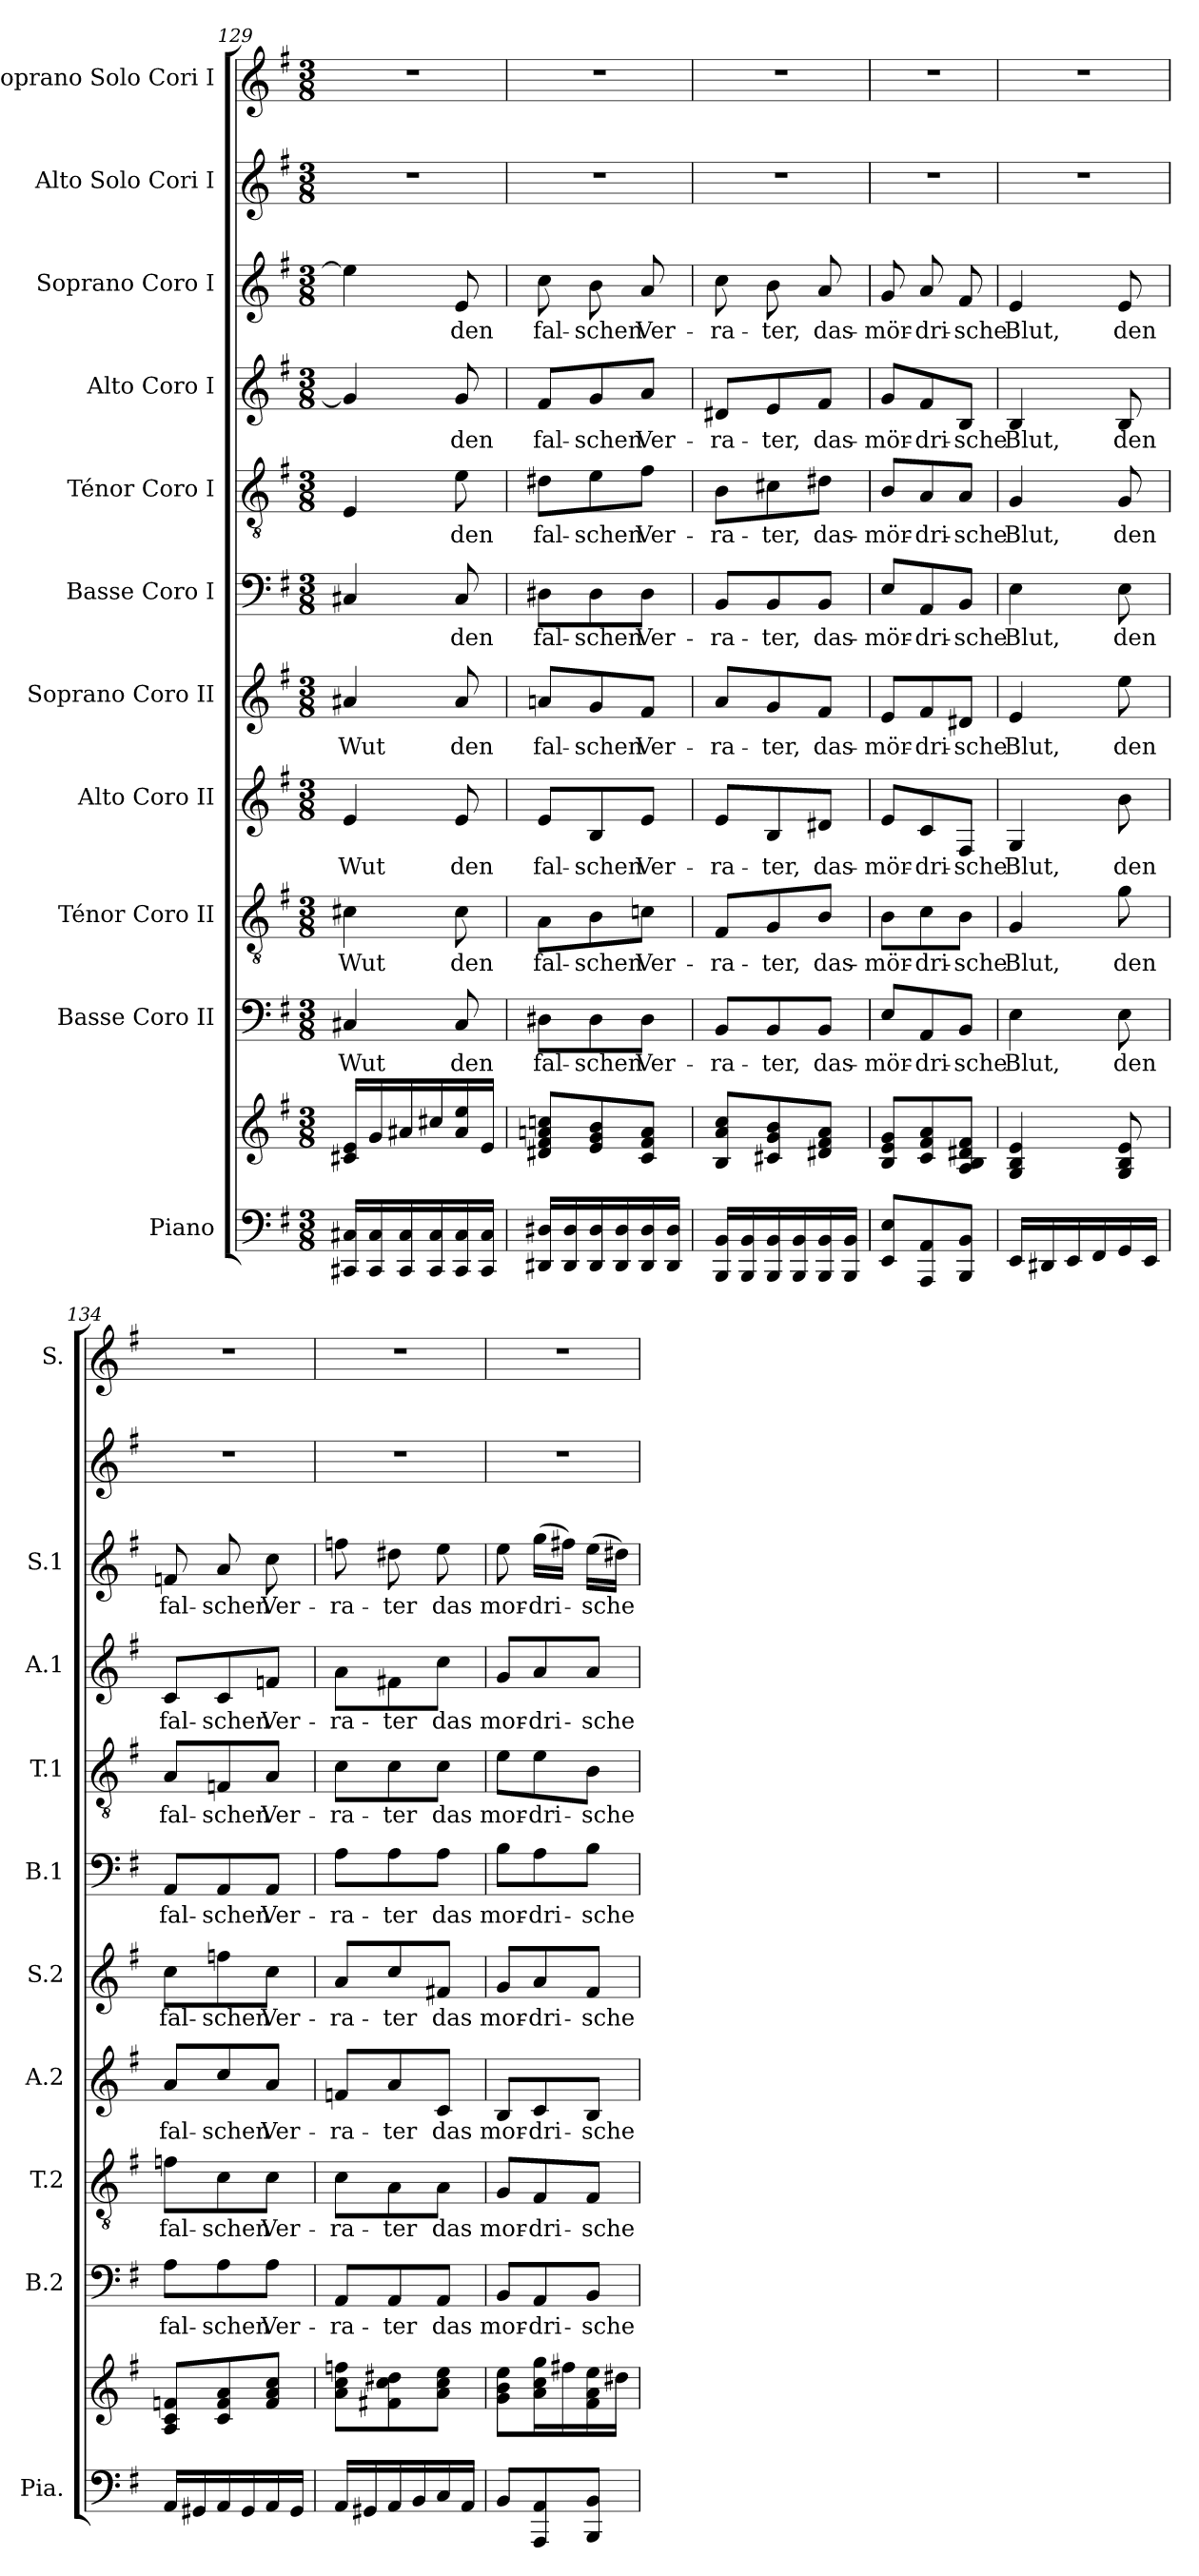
**kern	**kern	**kern	**text	**kern	**text	**kern	**text	**kern	**text	**kern	**text	**kern	**text	**kern	**text	**kern	**text	**kern	**kern
*part11	*part11	*part10	*part10	*part9	*part9	*part8	*part8	*part7	*part7	*part6	*part6	*part5	*part5	*part4	*part4	*part3	*part3	*part2	*part1
*staff12	*staff11	*staff10	*staff10	*staff9	*staff9	*staff8	*staff8	*staff7	*staff7	*staff6	*staff6	*staff5	*staff5	*staff4	*staff4	*staff3	*staff3	*staff2	*staff1
*I"Piano	*	*I"Basse Coro II	*	*I"Ténor Coro II	*	*I"Alto Coro II	*	*I"Soprano Coro II	*	*I"Basse Coro I	*	*I"Ténor Coro I	*	*I"Alto Coro I	*	*I"Soprano Coro I	*	*I"Alto Solo Cori I	*I"Soprano Solo Cori I
*I'Pia.	*	*I'B.2	*	*I'T.2	*	*I'A.2	*	*I'S.2	*	*I'B.1	*	*I'T.1	*	*I'A.1	*	*I'S.1	*	*	*I'S.
*clefF4	*clefG2	*clefF4	*	*clefGv2	*	*clefG2	*	*clefG2	*	*clefF4	*	*clefGv2	*	*clefG2	*	*clefG2	*	*clefG2	*clefG2
*k[f#]	*k[f#]	*k[f#]	*	*k[f#]	*	*k[f#]	*	*k[f#]	*	*k[f#]	*	*k[f#]	*	*k[f#]	*	*k[f#]	*	*k[f#]	*k[f#]
*M3/8	*M3/8	*M3/8	*	*M3/8	*	*M3/8	*	*M3/8	*	*M3/8	*	*M3/8	*	*M3/8	*	*M3/8	*	*M3/8	*M3/8
=129	=129	=129	=129	=129	=129	=129	=129	=129	=129	=129	=129	=129	=129	=129	=129	=129	=129	=129	=129
!	!	!	!LO:LY:b	!	!LO:LY:b	!	!LO:LY:b	!	!LO:LY:b	!	!	!	!	!	!	!	!	!	!
16CC#X/ 16C#X/LL	16c#X/ 16e/LL	4C#X!/	Wut	4c#X!\	Wut	4e!/	Wut	4a#X!/	Wut	4C#X!/	.	4E!/	.	4g!/]	.	4ee!\]	.	4.r	4.r
16CC#/ 16C#/	16g/	.	.	.	.	.	.	.	.	.	.	.	.	.	.	.	.	.	.
16CC#/ 16C#/	16a#X/	.	.	.	.	.	.	.	.	.	.	.	.	.	.	.	.	.	.
16CC#/ 16C#/	16cc#X/	.	.	.	.	.	.	.	.	.	.	.	.	.	.	.	.	.	.
!	!	!	!LO:LY:b	!	!LO:LY:b	!	!LO:LY:b	!	!LO:LY:b	!	!LO:LY:b	!	!LO:LY:b	!	!LO:LY:b	!	!LO:LY:b	!	!
16CC#/ 16C#/	16a#/ 16ee/	8C#!/	den	8c#!\	den	8e!/	den	8a#!/	den	8C#!/	den	8e!\	den	8g!/	den	8e!/	den	.	.
16CC#/ 16C#/JJ	16e/JJ	.	.	.	.	.	.	.	.	.	.	.	.	.	.	.	.	.	.
=130	=130	=130	=130	=130	=130	=130	=130	=130	=130	=130	=130	=130	=130	=130	=130	=130	=130	=130	=130
!	!	!	!LO:LY:b	!	!LO:LY:b	!	!LO:LY:b	!	!LO:LY:b	!	!LO:LY:b	!	!LO:LY:b	!	!LO:LY:b	!	!LO:LY:b	!	!
16DD#X/ 16D#X/LL	8d#X/ 8f#/ 8an/ 8ccn/L	8D#X!\L	fal-	8A!\L	fal-	8e!/L	fal-	8an!/L	fal-	8D#X!\L	fal-	8d#X!\L	fal-	8f#!/L	fal-	8cc!\	fal-	4.r	4.r
16DD#/ 16D#/	.	.	.	.	.	.	.	.	.	.	.	.	.	.	.	.	.	.	.
!	!	!	!LO:LY:b	!	!LO:LY:b	!	!LO:LY:b	!	!LO:LY:b	!	!LO:LY:b	!	!LO:LY:b	!	!LO:LY:b	!	!LO:LY:b	!	!
16DD#/ 16D#/	8e/ 8g/ 8b/	8D#!\	-schen	8B!\	-schen	8B!/	-schen	8g!/	-schen	8D#!\	-schen	8e!\	-schen	8g!/	-schen	8b!\	-schen	.	.
16DD#/ 16D#/	.	.	.	.	.	.	.	.	.	.	.	.	.	.	.	.	.	.	.
!	!	!	!LO:LY:b	!	!LO:LY:b	!	!LO:LY:b	!	!LO:LY:b	!	!LO:LY:b	!	!LO:LY:b	!	!LO:LY:b	!	!LO:LY:b	!	!
16DD#/ 16D#/	8c/ 8f#/ 8a/J	8D#!\J	Ver-	8cn!\J	Ver-	8e!/J	Ver-	8f#!/J	Ver-	8D#!\J	Ver-	8f#!\J	Ver-	8a!/J	Ver-	8a!/	Ver-	.	.
16DD#/ 16D#/JJ	.	.	.	.	.	.	.	.	.	.	.	.	.	.	.	.	.	.	.
=131	=131	=131	=131	=131	=131	=131	=131	=131	=131	=131	=131	=131	=131	=131	=131	=131	=131	=131	=131
!	!	!	!LO:LY:b	!	!LO:LY:b	!	!LO:LY:b	!	!LO:LY:b	!	!LO:LY:b	!	!LO:LY:b	!	!LO:LY:b	!	!LO:LY:b	!	!
16BBB/ 16BB/LL	8B/ 8a/ 8cc/L	8BB!/L	-ra-	8F#!/L	-ra-	8e!/L	-ra-	8a!/L	-ra-	8BB!/L	-ra-	8B!\L	-ra-	8d#X!/L	-ra-	8cc!\	-ra-	4.r	4.r
16BBB/ 16BB/	.	.	.	.	.	.	.	.	.	.	.	.	.	.	.	.	.	.	.
!	!	!	!LO:LY:b	!	!LO:LY:b	!	!LO:LY:b	!	!LO:LY:b	!	!LO:LY:b	!	!LO:LY:b	!	!LO:LY:b	!	!LO:LY:b	!	!
16BBB/ 16BB/	8c#X/ 8g/ 8b/	8BB!/	-ter,	8G!/	-ter,	8B!/	-ter,	8g!/	-ter,	8BB!/	-ter,	8c#X!\	-ter,	8e!/	-ter,	8b!\	-ter,	.	.
16BBB/ 16BB/	.	.	.	.	.	.	.	.	.	.	.	.	.	.	.	.	.	.	.
!	!	!	!LO:LY:b	!	!LO:LY:b	!	!LO:LY:b	!	!LO:LY:b	!	!LO:LY:b	!	!LO:LY:b	!	!LO:LY:b	!	!LO:LY:b	!	!
16BBB/ 16BB/	8d#X/ 8f#/ 8a/J	8BB!/J	das-	8B!/J	das-	8d#X!/J	das-	8f#!/J	das-	8BB!/J	das-	8d#X!\J	das-	8f#!/J	das-	8a!/	das-	.	.
16BBB/ 16BB/JJ	.	.	.	.	.	.	.	.	.	.	.	.	.	.	.	.	.	.	.
!!LO:PB:g=z
=132	=132	=132	=132	=132	=132	=132	=132	=132	=132	=132	=132	=132	=132	=132	=132	=132	=132	=132	=132
!	!	!	!LO:LY:b	!	!LO:LY:b	!	!LO:LY:b	!	!LO:LY:b	!	!LO:LY:b	!	!LO:LY:b	!	!LO:LY:b	!	!LO:LY:b	!	!
8EE/ 8E/L	8B/ 8e/ 8g/L	8E!/L	mör-	8B!\L	mör-	8e!/L	mör-	8e!/L	mör-	8E!/L	mör-	8B!/L	mör-	8g!/L	mör-	8g!/	mör-	4.r	4.r
!	!	!	!LO:LY:b	!	!LO:LY:b	!	!LO:LY:b	!	!LO:LY:b	!	!LO:LY:b	!	!LO:LY:b	!	!LO:LY:b	!	!LO:LY:b	!	!
8AAA/ 8AA/	8c/ 8f#/ 8a/	8AA!/	-dri-	8c!\	-dri-	8c!/	-dri-	8f#!/	-dri-	8AA!/	-dri-	8A!/	-dri-	8f#!/	-dri-	8a!/	-dri-	.	.
!	!	!	!LO:LY:b	!	!LO:LY:b	!	!LO:LY:b	!	!LO:LY:b	!	!LO:LY:b	!	!LO:LY:b	!	!LO:LY:b	!	!LO:LY:b	!	!
8BBB/ 8BB/J	8A/ 8B/ 8d#X/ 8f#/J	8BB!/J	-sche	8B!\J	-sche	8F#!/J	-sche	8d#X!/J	-sche	8BB!/J	-sche	8A!/J	-sche	8B!/J	-sche	8f#!/	-sche	.	.
=133	=133	=133	=133	=133	=133	=133	=133	=133	=133	=133	=133	=133	=133	=133	=133	=133	=133	=133	=133
!	!	!	!LO:LY:b	!	!LO:LY:b	!	!LO:LY:b	!	!LO:LY:b	!	!LO:LY:b	!	!LO:LY:b	!	!LO:LY:b	!	!LO:LY:b	!	!
16EE/LL	4G/ 4B/ 4e/	4E!\	Blut,	4G!/	Blut,	4G!/	Blut,	4e!/	Blut,	4E!\	Blut,	4G!/	Blut,	4B!/	Blut,	4e!/	Blut,	4.r	4.r
16DD#X/	.	.	.	.	.	.	.	.	.	.	.	.	.	.	.	.	.	.	.
16EE/	.	.	.	.	.	.	.	.	.	.	.	.	.	.	.	.	.	.	.
16FF#/	.	.	.	.	.	.	.	.	.	.	.	.	.	.	.	.	.	.	.
!	!	!	!LO:LY:b	!	!LO:LY:b	!	!LO:LY:b	!	!LO:LY:b	!	!LO:LY:b	!	!LO:LY:b	!	!LO:LY:b	!	!LO:LY:b	!	!
16GG/	8G/ 8B/ 8e/	8E!\	den	8g!\	den	8b!\	den	8ee!\	den	8E!\	den	8G!/	den	8B!/	den	8e!/	den	.	.
16EE/JJ	.	.	.	.	.	.	.	.	.	.	.	.	.	.	.	.	.	.	.
!!LO:PB:g=z
=134	=134	=134	=134	=134	=134	=134	=134	=134	=134	=134	=134	=134	=134	=134	=134	=134	=134	=134	=134
!	!	!	!LO:LY:b	!	!LO:LY:b	!	!LO:LY:b	!	!LO:LY:b	!	!LO:LY:b	!	!LO:LY:b	!	!LO:LY:b	!	!LO:LY:b	!	!
16AA/LL	8A/ 8c/ 8fn/L	8A!\L	fal-	8fn!\L	fal-	8a!/L	fal-	8cc!\L	fal-	8AA!/L	fal-	8A!/L	fal-	8c!/L	fal-	8fn!/	fal-	4.r	4.r
16GG#X/	.	.	.	.	.	.	.	.	.	.	.	.	.	.	.	.	.	.	.
!	!	!	!LO:LY:b	!	!LO:LY:b	!	!LO:LY:b	!	!LO:LY:b	!	!LO:LY:b	!	!LO:LY:b	!	!LO:LY:b	!	!LO:LY:b	!	!
16AA/	8c/ 8f/ 8a/	8A!\	-schen	8c!\	-schen	8cc!/	-schen	8ffn!\	-schen	8AA!/	-schen	8Fn!/	-schen	8c!/	-schen	8a!/	-schen	.	.
16GG#/	.	.	.	.	.	.	.	.	.	.	.	.	.	.	.	.	.	.	.
!	!	!	!LO:LY:b	!	!LO:LY:b	!	!LO:LY:b	!	!LO:LY:b	!	!LO:LY:b	!	!LO:LY:b	!	!LO:LY:b	!	!LO:LY:b	!	!
16AA/	8f/ 8a/ 8cc/J	8A!\J	Ver-	8c!\J	Ver-	8a!/J	Ver-	8cc!\J	Ver-	8AA!/J	Ver-	8A!/J	Ver-	8fn!/J	Ver-	8cc!\	Ver-	.	.
16GG#/JJ	.	.	.	.	.	.	.	.	.	.	.	.	.	.	.	.	.	.	.
=135	=135	=135	=135	=135	=135	=135	=135	=135	=135	=135	=135	=135	=135	=135	=135	=135	=135	=135	=135
!	!	!	!LO:LY:b	!	!LO:LY:b	!	!LO:LY:b	!	!LO:LY:b	!	!LO:LY:b	!	!LO:LY:b	!	!LO:LY:b	!	!LO:LY:b	!	!
16AA/LL	8a\ 8cc\ 8ffn\L	8AA!/L	-ra-	8c!\L	-ra-	8fn!/L	-ra-	8a!/L	-ra-	8A!\L	-ra-	8c!\L	-ra-	8a!\L	-ra-	8ffn!\	-ra-	4.r	4.r
16GG#X/	.	.	.	.	.	.	.	.	.	.	.	.	.	.	.	.	.	.	.
!	!	!	!LO:LY:b	!	!LO:LY:b	!	!LO:LY:b	!	!LO:LY:b	!	!LO:LY:b	!	!LO:LY:b	!	!LO:LY:b	!	!LO:LY:b	!	!
16AA/	8f#X\ 8cc\ 8dd#X\	8AA!/	-ter	8A!\	-ter	8a!/	-ter	8cc!/	-ter	8A!\	-ter	8c!\	-ter	8f#X!\	-ter	8dd#X!\	-ter	.	.
16BB/	.	.	.	.	.	.	.	.	.	.	.	.	.	.	.	.	.	.	.
!	!	!	!LO:LY:b	!	!LO:LY:b	!	!LO:LY:b	!	!LO:LY:b	!	!LO:LY:b	!	!LO:LY:b	!	!LO:LY:b	!	!LO:LY:b	!	!
16C/	8a\ 8cc\ 8ee\J	8AA!/J	das	8A!\J	das	8c!/J	das	8f#X!/J	das	8A!\J	das	8c!\J	das	8cc!\J	das	8ee!\	das	.	.
16AA/JJ	.	.	.	.	.	.	.	.	.	.	.	.	.	.	.	.	.	.	.
=136	=136	=136	=136	=136	=136	=136	=136	=136	=136	=136	=136	=136	=136	=136	=136	=136	=136	=136	=136
!	!	!	!LO:LY:b	!	!LO:LY:b	!	!LO:LY:b	!	!LO:LY:b	!	!LO:LY:b	!	!LO:LY:b	!	!LO:LY:b	!	!LO:LY:b	!	!
8BB/L	8g\ 8b\ 8ee\L	8BB!/L	mor-	8G!/L	mor-	8B!/L	mor-	8g!/L	mor-	8B!\L	mor-	8e!\L	mor-	8g!/L	mor-	8ee!\	mor-	4.r	4.r
!	!	!	!LO:LY:b	!	!LO:LY:b	!	!LO:LY:b	!	!LO:LY:b	!	!LO:LY:b	!	!LO:LY:b	!	!LO:LY:b	!	!LO:LY:b	!	!
8AAA/ 8AA/	16a\ 16cc\ 16gg\L	8AA!/	-dri-	8F#!/	-dri-	8c!/	-dri-	8a!/	-dri-	8A!\	-dri-	8e!\	-dri-	8a!/	-dri-	(16gg!\LL	-dri-	.	.
.	16ff#X\	.	.	.	.	.	.	.	.	.	.	.	.	.	.	16ff#X!\JJ)	.	.	.
!	!	!	!LO:LY:b	!	!LO:LY:b	!	!LO:LY:b	!	!LO:LY:b	!	!LO:LY:b	!	!LO:LY:b	!	!LO:LY:b	!	!LO:LY:b	!	!
8BBB/ 8BB/J	16f#\ 16a\ 16ee\	8BB!/J	-sche	8F#!/J	-sche	8B!/J	-sche	8f#!/J	-sche	8B!\J	-sche	8B!\J	-sche	8a!/J	-sche	(16ee!\LL	-sche	.	.
.	16dd#X\JJ	.	.	.	.	.	.	.	.	.	.	.	.	.	.	16dd#X!\JJ)	.	.	.
=	=	=	=	=	=	=	=	=	=	=	=	=	=	=	=	=	=	=	=
*-	*-	*-	*-	*-	*-	*-	*-	*-	*-	*-	*-	*-	*-	*-	*-	*-	*-	*-	*-
